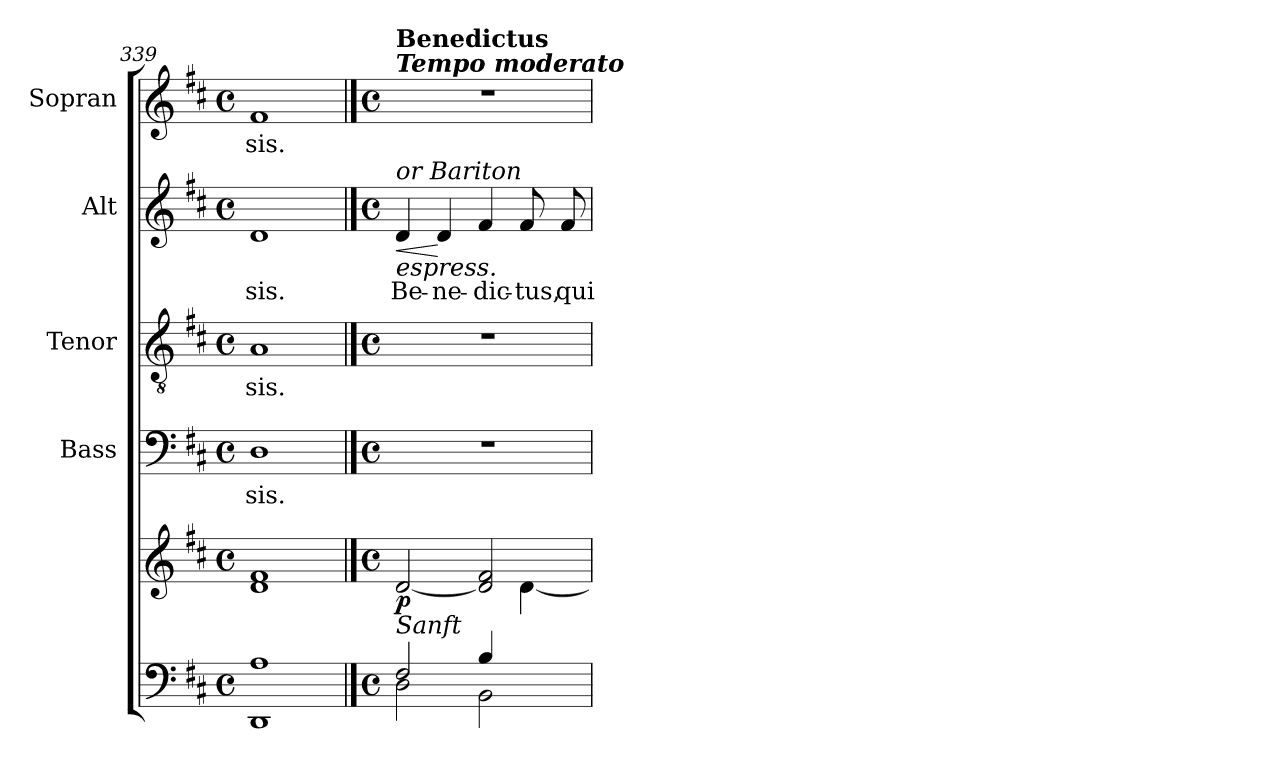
**kern	**kern	**dynam	**kern	**text	**kern	**text	**kern	**text	**dynam	**kern	**text
*part5	*part5	*part5	*part4	*part4	*part3	*part3	*part2	*part2	*part2	*part1	*part1
*staff6	*staff5	*staff5/6	*staff4	*staff4	*staff3	*staff3	*staff2	*staff2	*staff2	*staff1	*staff1
*	*	*	*I"Bass	*	*I"Tenor	*	*I"Alt	*	*	*I"Sopran	*
*	*	*	*I'B.	*	*I'T.	*	*I'A.	*	*	*I'S.	*
*clefF4	*clefG2	*	*clefF4	*	*clefGv2	*	*clefG2	*	*	*clefG2	*
*k[f#c#]	*k[f#c#]	*	*k[f#c#]	*	*k[f#c#]	*	*k[f#c#]	*	*	*k[f#c#]	*
*D:	*D:	*	*D:	*	*D:	*	*D:	*	*	*D:	*
*M4/4	*M4/4	*	*M4/4	*	*M4/4	*	*M4/4	*	*	*M4/4	*
*met(c)	*met(c)	*	*met(c)	*	*met(c)	*	*met(c)	*	*	*met(c)	*
=339	=339	=339	=339	=339	=339	=339	=339	=339	=339	=339	=339
*^	*	*	*	*	*	*	*	*	*	*	*
!	!	!	!	!	!LO:LY:b	!	!LO:LY:b	!	!LO:LY:b	!	!	!LO:LY:b
1A	1DD	1d 1f#	.	1D	-sis.	1A	-sis.	1d	-sis.	.	1f#	-sis.
!!LO:PB:g=z
==340	==340	==340	==340	==340	==340	==340	==340	==340	==340	==340	==340	==340
*M4/4	*	*M4/4	*	*M4/4	*	*M4/4	*	*M4/4	*	*	*M4/4	*
*met(c)	*	*met(c)	*	*met(c)	*	*met(c)	*	*met(c)	*	*	*met(c)	*
*	*	*^	*	*	*	*	*	*	*	*	*	*
!	!	!	!	!	!	!	!	!	!	!	!	!LO:TX:a:Bi:t=Tempo moderato	!
!	!	!	!	!	!	!	!	!	!	!	!	!LO:TX:a:B:t=Benedictus	!
!	!	!	!	!	!	!	!	!	!LO:TX:b:i:t=espress.	!	!	!	!
!	!	!	!	!	!	!	!	!	!LO:TX:a:i:t=or Bariton	!	!	!	!
!	!	!LO:TX:b:i:t=Sanft	!	!	!	!	!	!	!	!	!	!	!
!	!	!	!	!LO:DY:b	!	!	!	!	!	!LO:LY:b	!LO:HP:b	!	!
2F#/	2D\	[>2d/	2.ryy	p	1r	.	1r	.	4d/	Be-	<	1r	.
!	!	!	!	!	!	!	!	!	!	!LO:LY:b	!	!	!
.	.	.	.	.	.	.	.	.	4d/	-ne-	[	.	.
!	!	!	!	!	!	!	!	!	!	!LO:LY:b	!	!	!
4B/	2BB\	2d/] 2f#/	.	.	.	.	.	.	4f#/	-dic-	.	.	.
!	!	!	!	!	!	!	!	!	!	!LO:LY:b	!	!	!
4ryy	.	.	[<4d\	.	.	.	.	.	8f#/	-tus,	.	.	.
!	!	!	!	!	!	!	!	!	!	!LO:LY:b	!	!	!
.	.	.	.	.	.	.	.	.	8f#/	qui	.	.	.
*v	*v	*	*	*	*	*	*	*	*	*	*	*	*
*	*v	*v	*	*	*	*	*	*	*	*	*	*
=	=	=	=	=	=	=	=	=	=	=	=
*-	*-	*-	*-	*-	*-	*-	*-	*-	*-	*-	*-
